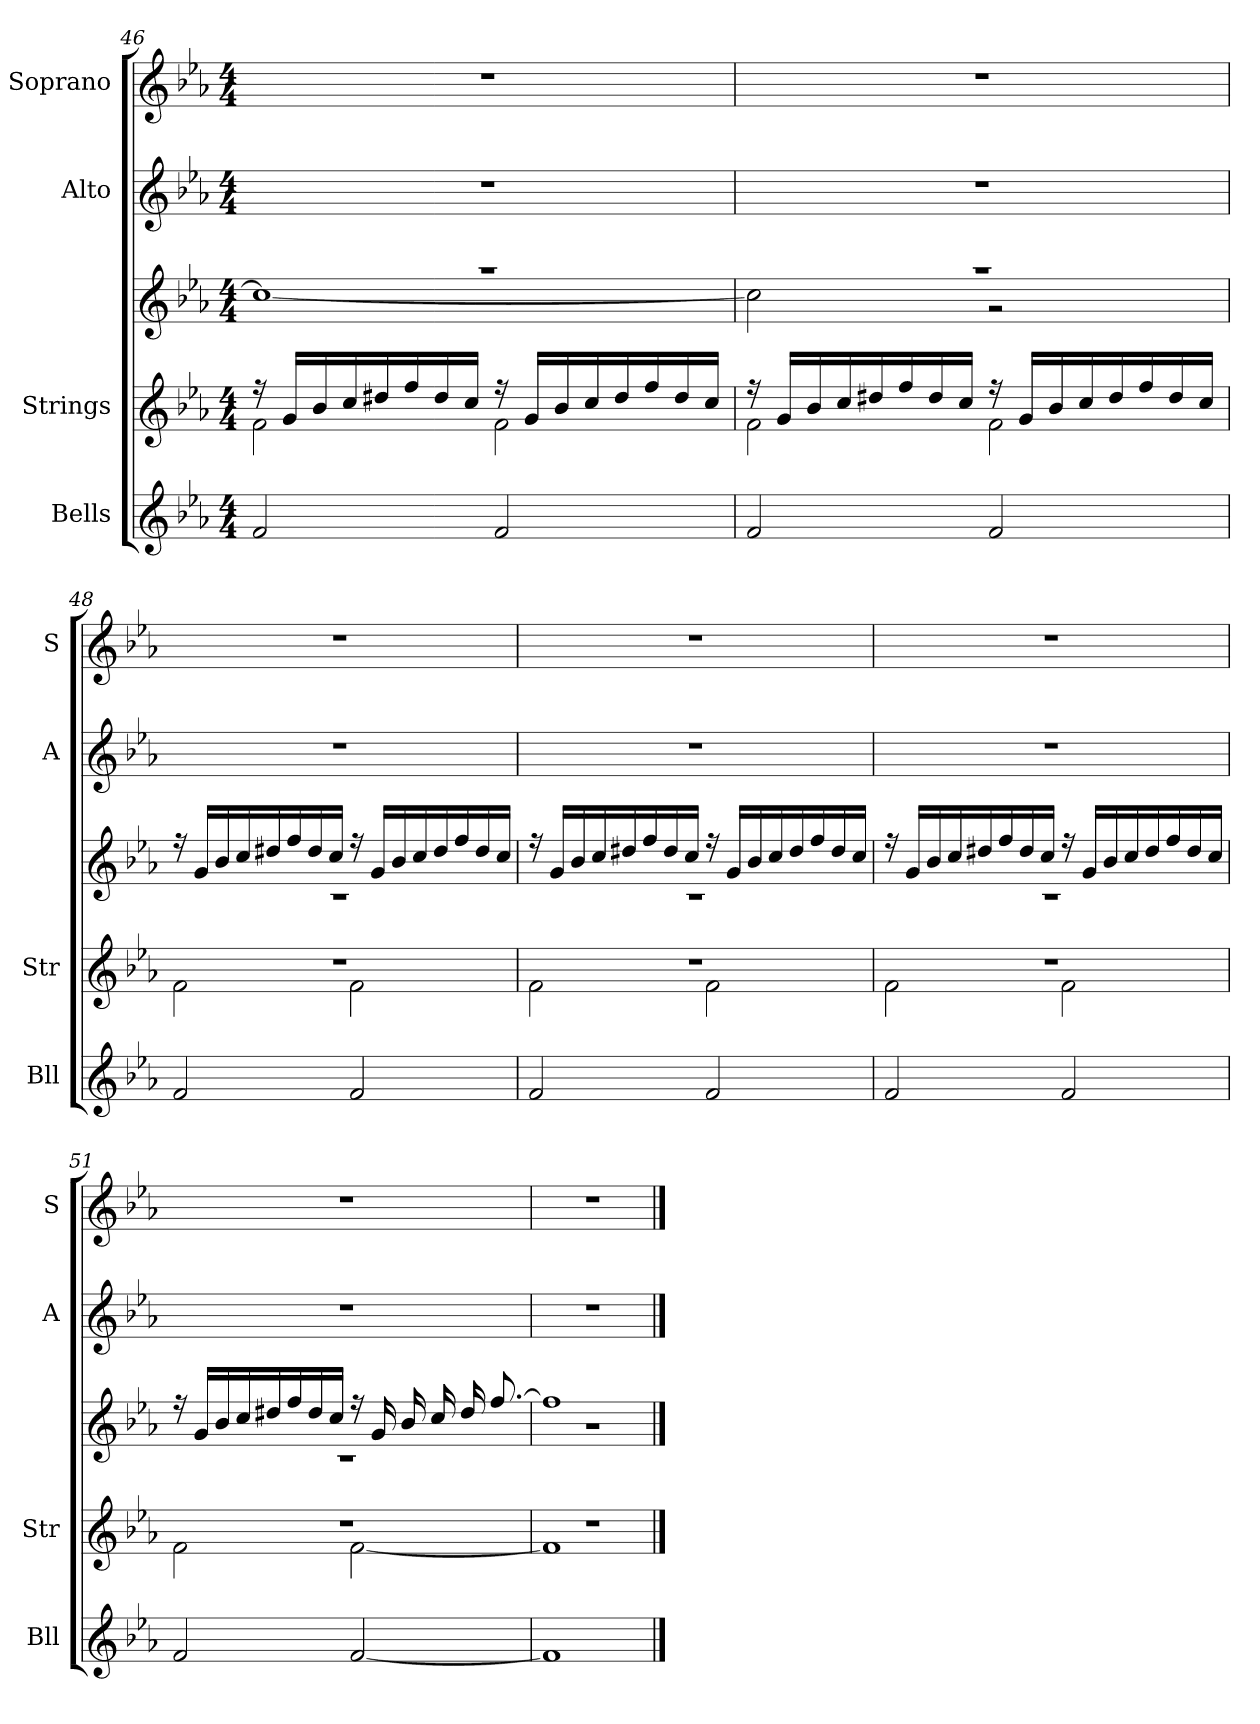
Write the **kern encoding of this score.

**kern	**kern	**kern	**kern	**kern
*part4	*part3	*part3	*part2	*part1
*staff5	*staff4	*staff3	*staff2	*staff1
*I"Bells	*I"Strings	*	*I"Alto	*I"Soprano
*I'Bll	*I'Str	*	*I'A	*I'S
*clefG2	*clefG2	*clefG2	*clefG2	*clefG2
*k[b-e-a-]	*k[b-e-a-]	*k[b-e-a-]	*k[b-e-a-]	*k[b-e-a-]
*E-:	*E-:	*E-:	*E-:	*E-:
*M4/4	*M4/4	*M4/4	*M4/4	*M4/4
=46	=46	=46	=46	=46
*	*^	*^	*	*
2f	16r	2f\	1r	1cc\_	1r	1r
.	16g/LL	.	.	.	.	.
.	16b-/	.	.	.	.	.
.	16cc/	.	.	.	.	.
.	16dd#X/	.	.	.	.	.
.	16ff/	.	.	.	.	.
.	16dd#/	.	.	.	.	.
.	16cc/JJ	.	.	.	.	.
2f	16r	2f\	.	.	.	.
.	16g/LL	.	.	.	.	.
.	16b-/	.	.	.	.	.
.	16cc/	.	.	.	.	.
.	16dd#/	.	.	.	.	.
.	16ff/	.	.	.	.	.
.	16dd#/	.	.	.	.	.
.	16cc/JJ	.	.	.	.	.
=47	=47	=47	=47	=47	=47	=47
2f	16r	2f\	1r	2cc\]	1r	1r
.	16g/LL	.	.	.	.	.
.	16b-/	.	.	.	.	.
.	16cc/	.	.	.	.	.
.	16dd#X/	.	.	.	.	.
.	16ff/	.	.	.	.	.
.	16dd#/	.	.	.	.	.
.	16cc/JJ	.	.	.	.	.
2f	16r	2f\	.	2r	.	.
.	16g/LL	.	.	.	.	.
.	16b-/	.	.	.	.	.
.	16cc/	.	.	.	.	.
.	16dd#/	.	.	.	.	.
.	16ff/	.	.	.	.	.
.	16dd#/	.	.	.	.	.
.	16cc/JJ	.	.	.	.	.
!!LO:LB:g=z
=48	=48	=48	=48	=48	=48	=48
2f	1r	2f\	16r	1r	1r	1r
.	.	.	16g/LL	.	.	.
.	.	.	16b-/	.	.	.
.	.	.	16cc/	.	.	.
.	.	.	16dd#X/	.	.	.
.	.	.	16ff/	.	.	.
.	.	.	16dd#/	.	.	.
.	.	.	16cc/JJ	.	.	.
2f	.	2f\	16r	.	.	.
.	.	.	16g/LL	.	.	.
.	.	.	16b-/	.	.	.
.	.	.	16cc/	.	.	.
.	.	.	16dd#/	.	.	.
.	.	.	16ff/	.	.	.
.	.	.	16dd#/	.	.	.
.	.	.	16cc/JJ	.	.	.
=49	=49	=49	=49	=49	=49	=49
2f	1r	2f\	16r	1r	1r	1r
.	.	.	16g/LL	.	.	.
.	.	.	16b-/	.	.	.
.	.	.	16cc/	.	.	.
.	.	.	16dd#X/	.	.	.
.	.	.	16ff/	.	.	.
.	.	.	16dd#/	.	.	.
.	.	.	16cc/JJ	.	.	.
2f	.	2f\	16r	.	.	.
.	.	.	16g/LL	.	.	.
.	.	.	16b-/	.	.	.
.	.	.	16cc/	.	.	.
.	.	.	16dd#/	.	.	.
.	.	.	16ff/	.	.	.
.	.	.	16dd#/	.	.	.
.	.	.	16cc/JJ	.	.	.
!!LO:LB:g=z
=50	=50	=50	=50	=50	=50	=50
2f	1r	2f\	16r	1r	1r	1r
.	.	.	16g/LL	.	.	.
.	.	.	16b-/	.	.	.
.	.	.	16cc/	.	.	.
.	.	.	16dd#X/	.	.	.
.	.	.	16ff/	.	.	.
.	.	.	16dd#/	.	.	.
.	.	.	16cc/JJ	.	.	.
2f	.	2f\	16r	.	.	.
.	.	.	16g/LL	.	.	.
.	.	.	16b-/	.	.	.
.	.	.	16cc/	.	.	.
.	.	.	16dd#/	.	.	.
.	.	.	16ff/	.	.	.
.	.	.	16dd#/	.	.	.
.	.	.	16cc/JJ	.	.	.
=51	=51	=51	=51	=51	=51	=51
2f	1r	2f\	16r	1r	1r	1r
.	.	.	16g/LL	.	.	.
.	.	.	16b-/	.	.	.
.	.	.	16cc/	.	.	.
.	.	.	16dd#X/	.	.	.
.	.	.	16ff/	.	.	.
.	.	.	16dd#/	.	.	.
.	.	.	16cc/JJ	.	.	.
[2f	.	[2f\	16r	.	.	.
.	.	.	16g/LL	.	.	.
.	.	.	16b-/	.	.	.
.	.	.	16cc/	.	.	.
.	.	.	16dd#/	.	.	.
.	.	.	[8.ff/J	.	.	.
=52	=52	=52	=52	=52	=52	=52
1f]	1r	1f\]	1ff/]	1r	1r	1r
*	*v	*v	*	*	*	*
*	*	*v	*v	*	*
==	==	==	==	==
*-	*-	*-	*-	*-
